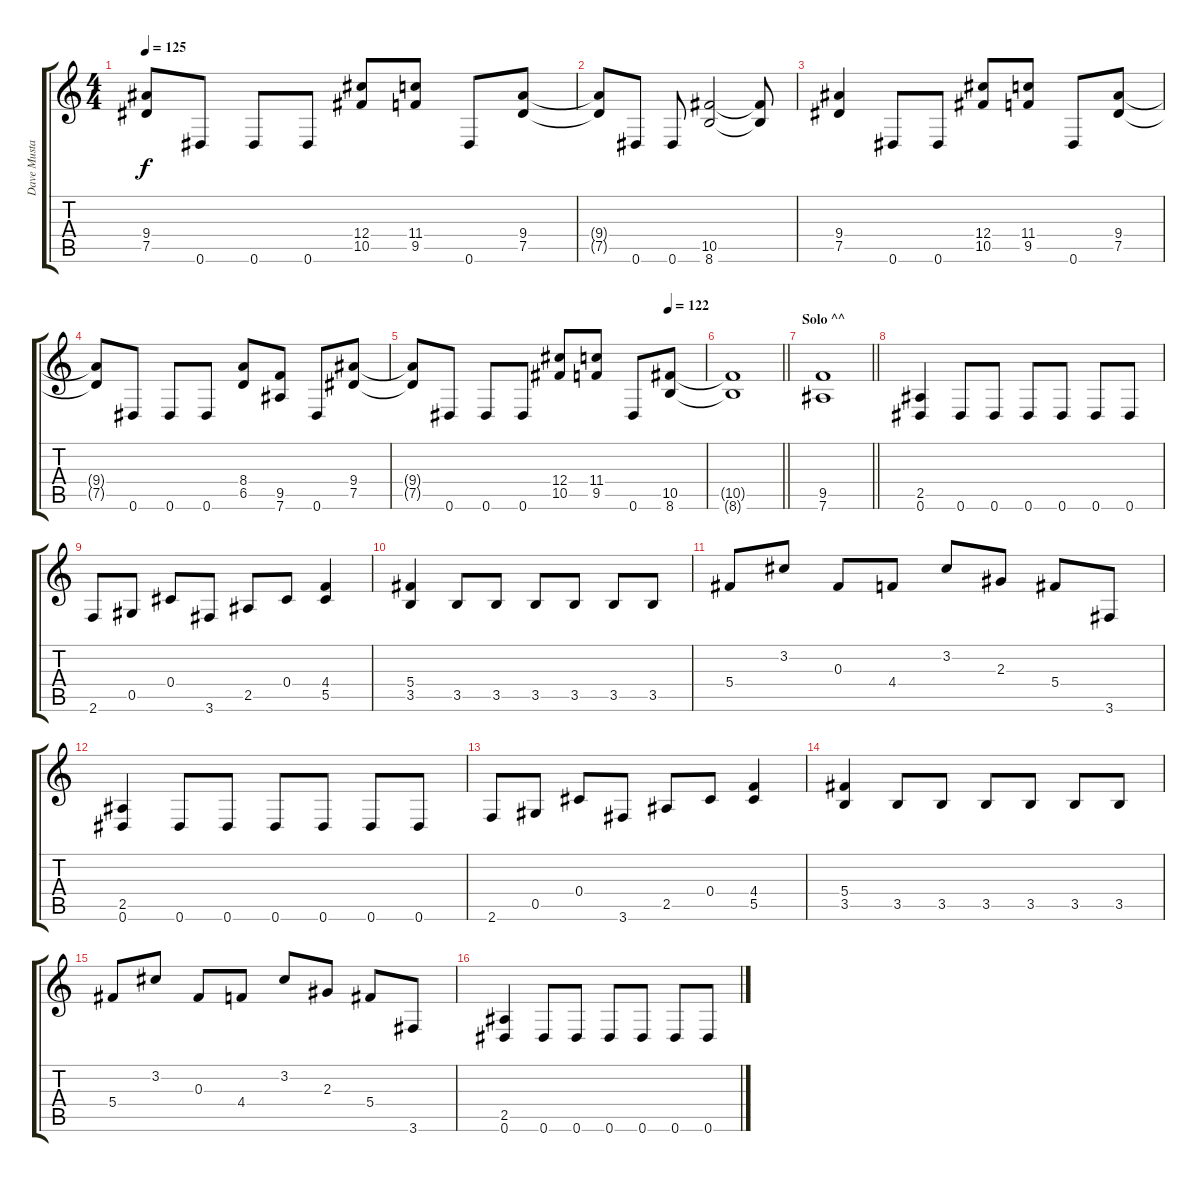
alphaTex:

\track ("Dave Mustaine" "Dave Musta") {instrument distortionguitar}
\staff {score tabs}
\tuning (Eb4 Bb3 Gb3 Db3 Ab2 Eb2) {hide}
\ts (4 4)
\tempo 125
\clef g2
\ks c
(9.4{t} 7.5{t}).8{dy f} 0.6.8 0.6.8 0.6.8 (12.4 10.5).8 (11.4 9.5).8 0.6.8 (9.4 7.5).8 |
(9.4{t} 7.5{t}).8 0.6.8 0.6.8 (10.5 8.6).2 (10.5{t} 8.6{t}).8 |
(9.4 7.5).4 0.6.8 0.6.8 (12.4 10.5).8 (11.4 9.5).8 0.6.8 (9.4 7.5).8 |
(9.4{t} 7.5{t}).8 0.6.8 0.6.8 0.6.8 (8.4 6.5).8 (9.5 7.6).8 0.6.8 (9.4 7.5).8 |
\tempo (122 0.875)
(9.4{t} 7.5{t}).8 0.6.8 0.6.8 0.6.8 (12.4 10.5).8 (11.4 9.5).8 0.6.8 (10.5 8.6).8 |
\barLineRight lightlight
(10.5{t} 8.6{t}).1 |
\section ("" "Solo ^^")
\barLineRight lightlight
(9.5 7.6).1 |
(2.5 0.6).4{volume 12} 0.6.8 0.6.8 0.6.8 0.6.8 0.6.8 0.6.8 |
2.6.8 0.5.8 0.4.8 3.6.8 2.5.8 0.4.8 (4.4 5.5).4 |
(5.4 3.5).4 3.5.8 3.5.8 3.5.8 3.5.8 3.5.8 3.5.8 |
5.4.8 3.2.8 0.3.8 4.4.8 3.2.8 2.3.8 5.4.8 3.6.8 |
(2.5 0.6).4 0.6.8 0.6.8 0.6.8 0.6.8 0.6.8 0.6.8 |
2.6.8 0.5.8 0.4.8 3.6.8 2.5.8 0.4.8 (4.4 5.5).4 |
(5.4 3.5).4 3.5.8 3.5.8 3.5.8 3.5.8 3.5.8 3.5.8 |
5.4.8 3.2.8 0.3.8 4.4.8 3.2.8 2.3.8 5.4.8 3.6.8 |
(2.5 0.6).4 0.6.8 0.6.8 0.6.8 0.6.8 0.6.8 0.6.8
